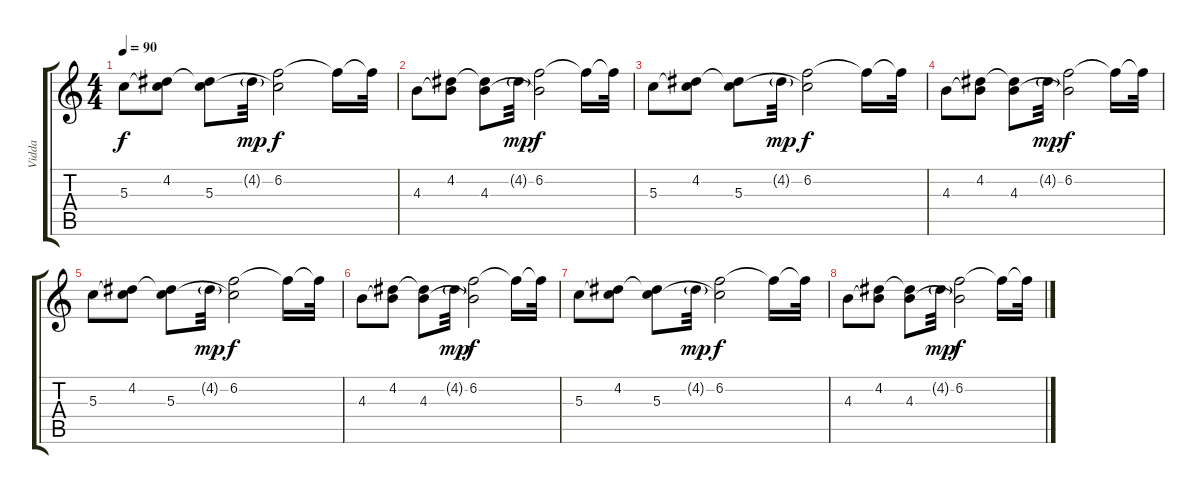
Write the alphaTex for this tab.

\track ("Vidda" "Vidda") {instrument overdrivenguitar}
\staff {score tabs}
\tuning (E4 B3 G3 D3 A2 E2) {hide}
\ts (4 4)
\tempo 90
\clef g2
\ks c
5.3.8{dy f instrument electricguitarjazz} (4.2 5.3{t}).8 (4.2{t} 5.3).8 4.2{g}.32{dy mp} (6.2 5.3{t}).2{dy f} 6.2{t}.16 6.2{t}.32 |
4.3.8 (4.2 4.3{t}).8 (4.2{t} 4.3).8 4.2{g}.32{dy mp} (6.2 4.3{t}).2{dy f} 6.2{t}.16 6.2{t}.32 |
5.3.8 (4.2 5.3{t}).8 (4.2{t} 5.3).8 4.2{g}.32{dy mp} (6.2 5.3{t}).2{dy f} 6.2{t}.16 6.2{t}.32 |
4.3.8 (4.2 4.3{t}).8 (4.2{t} 4.3).8 4.2{g}.32{dy mp} (6.2 4.3{t}).2{dy f} 6.2{t}.16 6.2{t}.32 |
5.3.8 (4.2 5.3{t}).8 (4.2{t} 5.3).8 4.2{g}.32{dy mp} (6.2 5.3{t}).2{dy f} 6.2{t}.16 6.2{t}.32 |
4.3.8 (4.2 4.3{t}).8 (4.2{t} 4.3).8 4.2{g}.32{dy mp} (6.2 4.3{t}).2{dy f} 6.2{t}.16 6.2{t}.32 |
5.3.8 (4.2 5.3{t}).8 (4.2{t} 5.3).8 4.2{g}.32{dy mp} (6.2 5.3{t}).2{dy f} 6.2{t}.16 6.2{t}.32 |
4.3.8 (4.2 4.3{t}).8 (4.2{t} 4.3).8 4.2{g}.32{dy mp} (6.2 4.3{t}).2{dy f} 6.2{t}.16 6.2{t}.32
